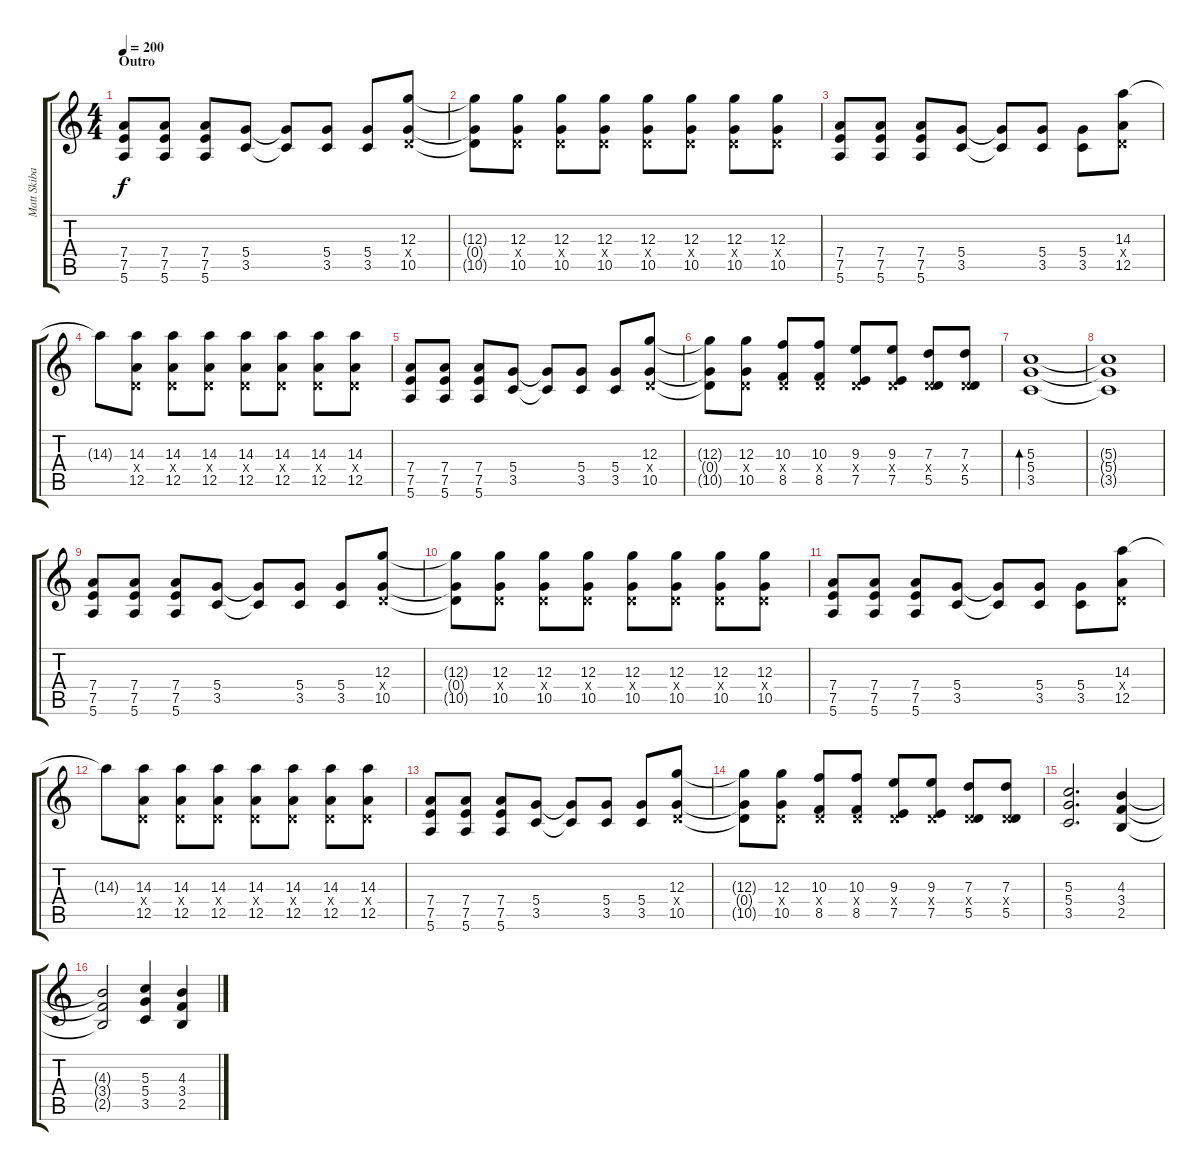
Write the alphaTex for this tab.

\track ("Matt Skiba" "Matt Skiba") {instrument distortionguitar}
\staff {score tabs}
\tuning (E4 B3 G3 D3 A2 E2) {hide}
\ts (4 4)
\section ("" "Outro")
\tempo 200
\clef g2
\ks c
(7.4 7.5 5.6).8{dy f} (7.4 7.5 5.6).8 (7.4 7.5 5.6).8 (5.4 3.5).8 (5.4{t} 3.5{t}).8 (5.4 3.5).8 (5.4 3.5).8 (12.3 0.4{x} 10.5).8 |
(12.3{t} 0.4{t} 10.5{t}).8 (12.3 0.4{x} 10.5).8 (12.3 0.4{x} 10.5).8 (12.3 0.4{x} 10.5).8 (12.3 0.4{x} 10.5).8 (12.3 0.4{x} 10.5).8 (12.3 0.4{x} 10.5).8 (12.3 0.4{x} 10.5).8 |
(7.4 7.5 5.6).8 (7.4 7.5 5.6).8 (7.4 7.5 5.6).8 (5.4 3.5).8 (5.4{t} 3.5{t}).8 (5.4 3.5).8 (5.4 3.5).8 (14.3 0.4{x} 12.5).8 |
14.3{t}.8 (14.3 0.4{x} 12.5).8 (14.3 0.4{x} 12.5).8 (14.3 0.4{x} 12.5).8 (14.3 0.4{x} 12.5).8 (14.3 0.4{x} 12.5).8 (14.3 0.4{x} 12.5).8 (14.3 0.4{x} 12.5).8 |
(7.4 7.5 5.6).8 (7.4 7.5 5.6).8 (7.4 7.5 5.6).8 (5.4 3.5).8 (5.4{t} 3.5{t}).8 (5.4 3.5).8 (5.4 3.5).8 (12.3 0.4{x} 10.5).8 |
(12.3{t} 0.4{t} 10.5{t}).8 (12.3 0.4{x} 10.5).8 (10.3 0.4{x} 8.5).8 (10.3 0.4{x} 8.5).8 (9.3 0.4{x} 7.5).8 (9.3 0.4{x} 7.5).8 (7.3 0.4{x} 5.5).8 (7.3 0.4{x} 5.5).8 |
(5.3 5.4 3.5).1{bd 120} |
(5.3{t} 5.4{t} 3.5{t}).1 |
(7.4 7.5 5.6).8 (7.4 7.5 5.6).8 (7.4 7.5 5.6).8 (5.4 3.5).8 (5.4{t} 3.5{t}).8 (5.4 3.5).8 (5.4 3.5).8 (12.3 0.4{x} 10.5).8 |
(12.3{t} 0.4{t} 10.5{t}).8 (12.3 0.4{x} 10.5).8 (12.3 0.4{x} 10.5).8 (12.3 0.4{x} 10.5).8 (12.3 0.4{x} 10.5).8 (12.3 0.4{x} 10.5).8 (12.3 0.4{x} 10.5).8 (12.3 0.4{x} 10.5).8 |
(7.4 7.5 5.6).8 (7.4 7.5 5.6).8 (7.4 7.5 5.6).8 (5.4 3.5).8 (5.4{t} 3.5{t}).8 (5.4 3.5).8 (5.4 3.5).8 (14.3 0.4{x} 12.5).8 |
14.3{t}.8 (14.3 0.4{x} 12.5).8 (14.3 0.4{x} 12.5).8 (14.3 0.4{x} 12.5).8 (14.3 0.4{x} 12.5).8 (14.3 0.4{x} 12.5).8 (14.3 0.4{x} 12.5).8 (14.3 0.4{x} 12.5).8 |
(7.4 7.5 5.6).8 (7.4 7.5 5.6).8 (7.4 7.5 5.6).8 (5.4 3.5).8 (5.4{t} 3.5{t}).8 (5.4 3.5).8 (5.4 3.5).8 (12.3 0.4{x} 10.5).8 |
(12.3{t} 0.4{t} 10.5{t}).8 (12.3 0.4{x} 10.5).8 (10.3 0.4{x} 8.5).8 (10.3 0.4{x} 8.5).8 (9.3 0.4{x} 7.5).8 (9.3 0.4{x} 7.5).8 (7.3 0.4{x} 5.5).8 (7.3 0.4{x} 5.5).8 |
(5.3 5.4 3.5).2{d} (4.3 3.4 2.5).4 |
(4.3{t} 3.4{t} 2.5{t}).2 (5.3 5.4 3.5).4 (4.3 3.4 2.5).4
